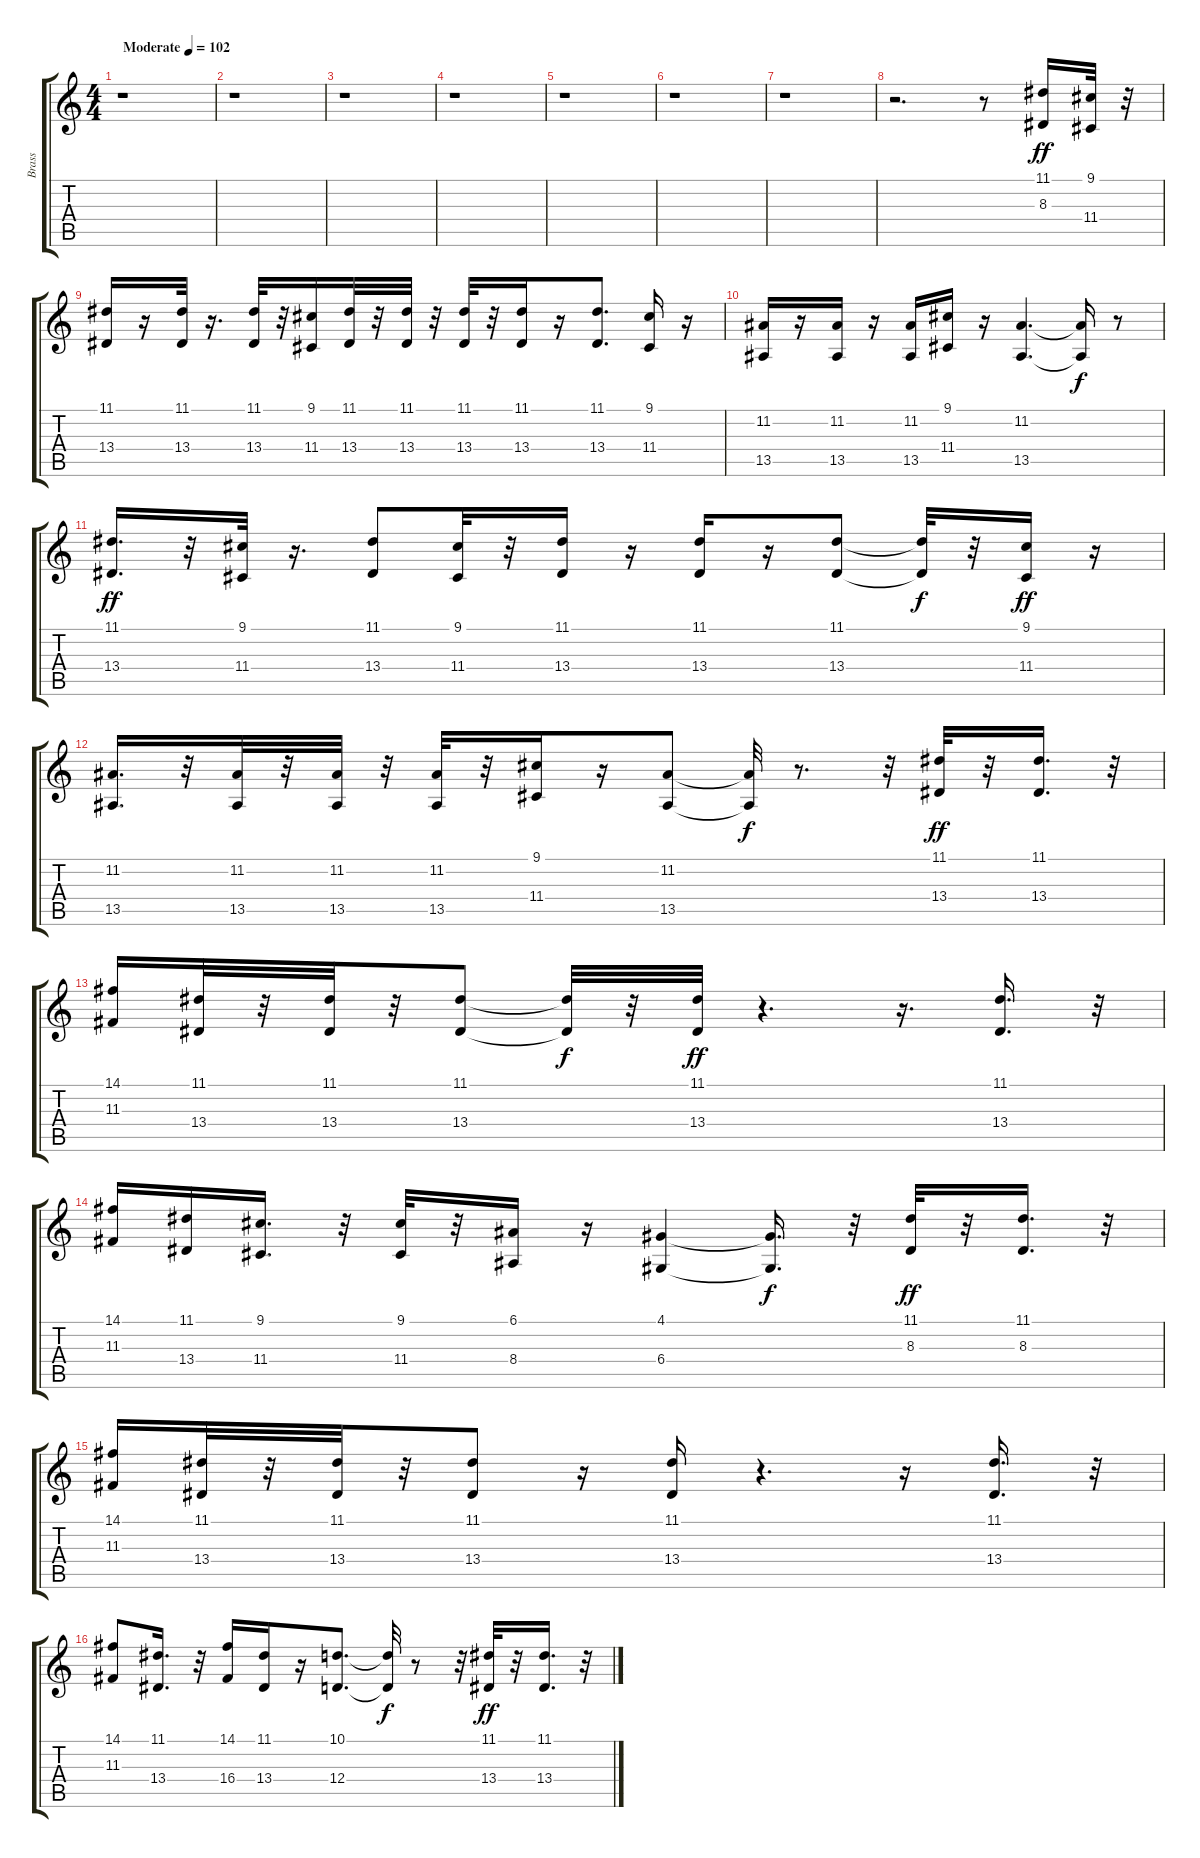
\track ("Brass" "Brass") {instrument brasssection}
\staff {score tabs}
\tuning (E4 B3 G3 D3 A2 E2) {hide}
\ts (4 4)
\tempo (102 "Moderate")
\clef g2
\ks c
r.1{dy ff instrument brasssection} |
r.1 |
r.1 |
r.1 |
r.1 |
r.1 |
r.1 |
r.2{d} r.8 (11.1 8.3).16 (9.1 11.4).32 r.32 |
(11.1 13.4).16 r.16 (11.1 13.4).32 r.16{d} (11.1 13.4).32 r.32 (9.1 11.4).16 (11.1 13.4).32 r.32 (11.1 13.4).32 r.32 (11.1 13.4).32 r.32 (11.1 13.4).16 r.16 (11.1 13.4).8{d} (9.1 11.4).16 r.16 |
(11.2 13.5).16 r.16 (11.2 13.5).16 r.16 (11.2 13.5).16 (9.1 11.4).16 r.16 (11.2 13.5).4{d} (11.2{t} 13.5{t}).16{dy f} r.8 |
(11.1 13.4).16{d dy ff} r.32 (9.1 11.4).32 r.16{d} (11.1 13.4).8 (9.1 11.4).32 r.32 (11.1 13.4).16 r.16 (11.1 13.4).16 r.16 (11.1 13.4).8 (11.1{t} 13.4{t}).32{dy f} r.32 (9.1 11.4).16{dy ff} r.16 |
(11.2 13.5).16{d} r.32 (11.2 13.5).32 r.32 (11.2 13.5).32 r.32 (11.2 13.5).32 r.32 (9.1 11.4).16 r.16 (11.2 13.5).8 (11.2{t} 13.5{t}).32{dy f} r.8{d} r.32 (11.1 13.4).32{dy ff} r.32 (11.1 13.4).16{d} r.32 |
(14.1 11.3).16 (11.1 13.4).32 r.32 (11.1 13.4).32 r.32 (11.1 13.4).8 (11.1{t} 13.4{t}).32{dy f} r.32 (11.1 13.4).32{dy ff} r.4{d} r.16{d} (11.1 13.4).16{d} r.32 |
(14.1 11.3).16 (11.1 13.4).16 (9.1 11.4).16{d} r.32 (9.1 11.4).32 r.32 (6.1 8.4).16 r.16 (4.1 6.4).4 (4.1{t} 6.4{t}).16{d dy f} r.32 (11.1 8.3).32{dy ff} r.32 (11.1 8.3).16{d} r.32 |
(14.1 11.3).16 (11.1 13.4).32 r.32 (11.1 13.4).32 r.32 (11.1 13.4).8 r.16 (11.1 13.4).16 r.4{d} r.16 (11.1 13.4).16{d} r.32 |
(14.1 11.3).8 (11.1 13.4).16{d} r.32 (14.1 16.4).16 (11.1 13.4).16 r.16 (10.1 12.4).8{d} (10.1{t} 12.4{t}).32{dy f} r.8 r.32 (11.1 13.4).32{dy ff} r.32 (11.1 13.4).16{d} r.32
